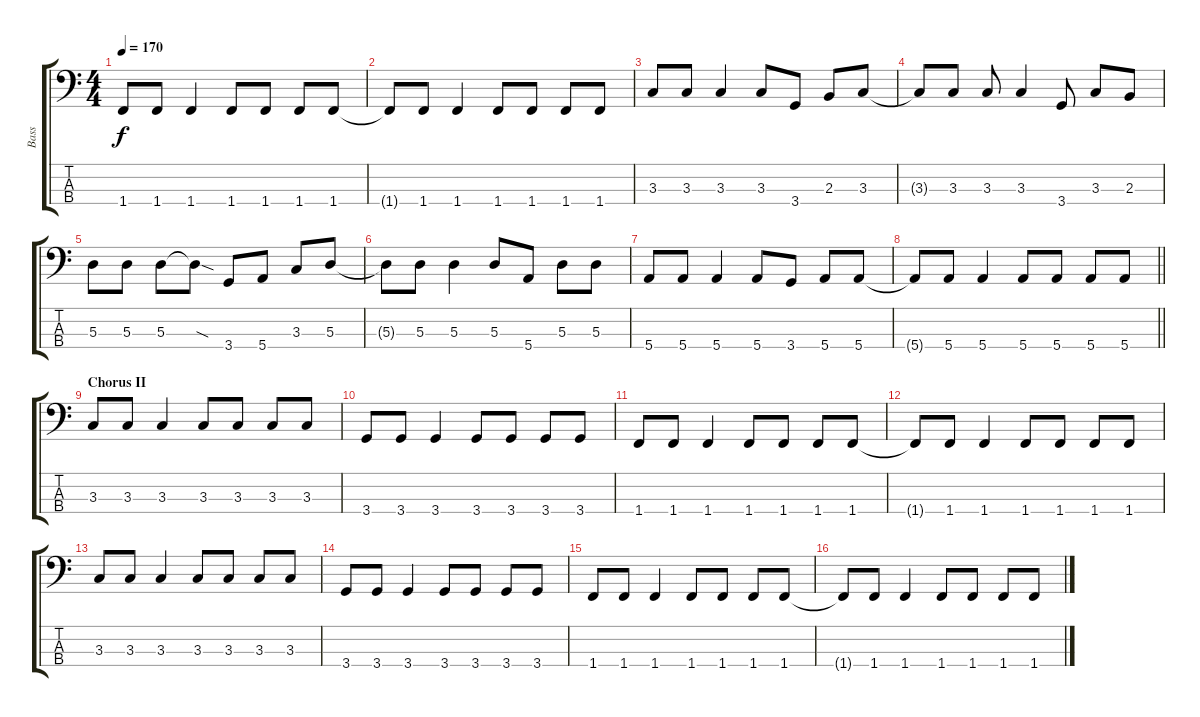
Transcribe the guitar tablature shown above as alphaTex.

\track ("Bass" "Bass") {instrument electricbasspick}
\staff {score tabs}
\tuning (G2 D2 A1 E1) {hide}
\ts (4 4)
\tempo 170
\clef f4
\ks c
1.4.8{dy f} 1.4.8 1.4.4 1.4.8 1.4.8 1.4.8 1.4.8 |
1.4{t}.8 1.4.8 1.4.4 1.4.8 1.4.8 1.4.8 1.4.8 |
3.3.8 3.3.8 3.3.4 3.3.8 3.4.8 2.3.8 3.3.8 |
3.3{t}.8 3.3.8 3.3.8 3.3.4 3.4.8 3.3.8 2.3.8 |
5.3.8 5.3.8 5.3.8 5.3{sod t}.8 3.4.8 5.4.8 3.3.8 5.3.8 |
5.3{t}.8 5.3.8 5.3.4 5.3.8 5.4.8 5.3.8 5.3.8 |
5.4.8 5.4.8 5.4.4 5.4.8 3.4.8 5.4.8 5.4.8 |
\barLineRight lightlight
5.4{t}.8 5.4.8 5.4.4 5.4.8 5.4.8 5.4.8 5.4.8 |
\section ("" "Chorus II")
3.3.8 3.3.8 3.3.4 3.3.8 3.3.8 3.3.8 3.3.8 |
3.4.8 3.4.8 3.4.4 3.4.8 3.4.8 3.4.8 3.4.8 |
1.4.8 1.4.8 1.4.4 1.4.8 1.4.8 1.4.8 1.4.8 |
1.4{t}.8 1.4.8 1.4.4 1.4.8 1.4.8 1.4.8 1.4.8 |
3.3.8 3.3.8 3.3.4 3.3.8 3.3.8 3.3.8 3.3.8 |
3.4.8 3.4.8 3.4.4 3.4.8 3.4.8 3.4.8 3.4.8 |
1.4.8 1.4.8 1.4.4 1.4.8 1.4.8 1.4.8 1.4.8 |
1.4{t}.8 1.4.8 1.4.4 1.4.8 1.4.8 1.4.8 1.4.8
